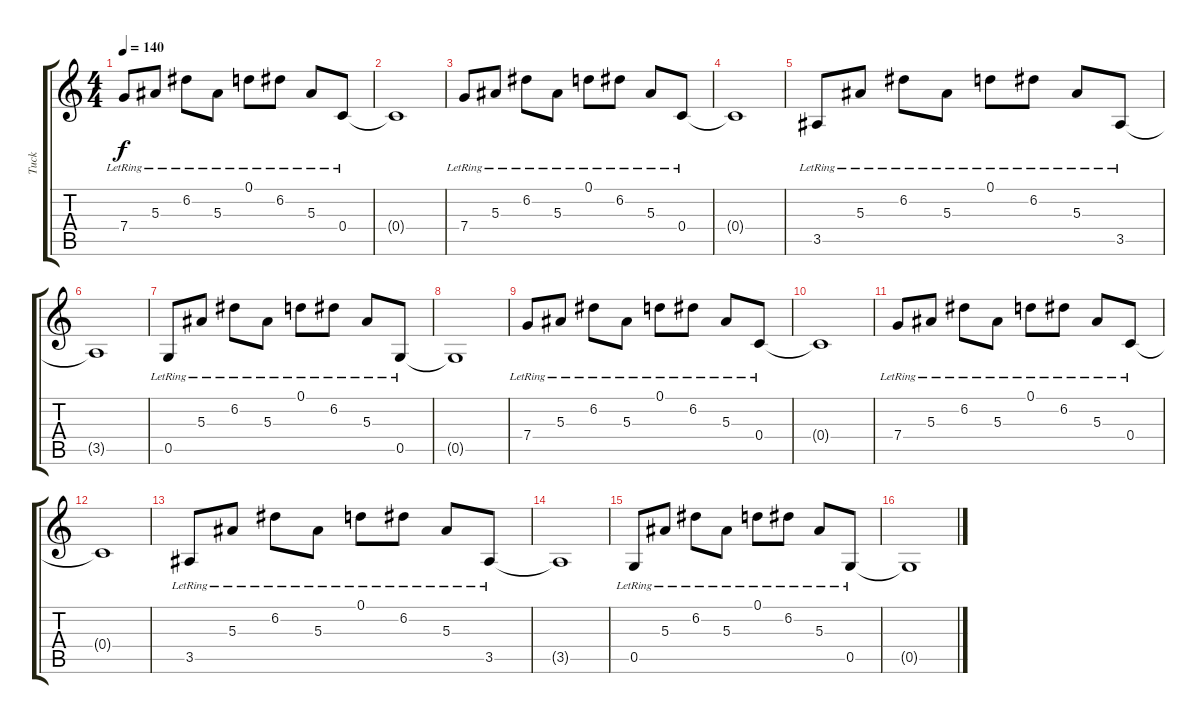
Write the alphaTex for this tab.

\track ("Tuck" "Tuck") {instrument distortionguitar}
\staff {score tabs}
\tuning (D4 A3 F3 C3 G2 C2) {hide}
\ts (4 4)
\tempo 140
\clef g2
\ks c
7.4{lr}.8{dy f} 5.3{lr}.8 6.2{lr}.8 5.3{lr}.8 0.1{lr}.8 6.2{lr}.8 5.3{lr}.8 0.4{lr}.8 |
0.4{t}.1 |
7.4{lr}.8 5.3{lr}.8 6.2{lr}.8 5.3{lr}.8 0.1{lr}.8 6.2{lr}.8 5.3{lr}.8 0.4{lr}.8 |
0.4{t}.1 |
3.5{lr}.8 5.3{lr}.8 6.2{lr}.8 5.3{lr}.8 0.1{lr}.8 6.2{lr}.8 5.3{lr}.8 3.5{lr}.8 |
3.5{t}.1 |
0.5{lr}.8 5.3{lr}.8 6.2{lr}.8 5.3{lr}.8 0.1{lr}.8 6.2{lr}.8 5.3{lr}.8 0.5{lr}.8 |
0.5{t}.1 |
7.4{lr}.8 5.3{lr}.8 6.2{lr}.8 5.3{lr}.8 0.1{lr}.8 6.2{lr}.8 5.3{lr}.8 0.4{lr}.8 |
0.4{t}.1 |
7.4{lr}.8 5.3{lr}.8 6.2{lr}.8 5.3{lr}.8 0.1{lr}.8 6.2{lr}.8 5.3{lr}.8 0.4{lr}.8 |
0.4{t}.1 |
3.5{lr}.8 5.3{lr}.8 6.2{lr}.8 5.3{lr}.8 0.1{lr}.8 6.2{lr}.8 5.3{lr}.8 3.5{lr}.8 |
3.5{t}.1 |
0.5{lr}.8 5.3{lr}.8 6.2{lr}.8 5.3{lr}.8 0.1{lr}.8 6.2{lr}.8 5.3{lr}.8 0.5{lr}.8 |
0.5{t}.1
